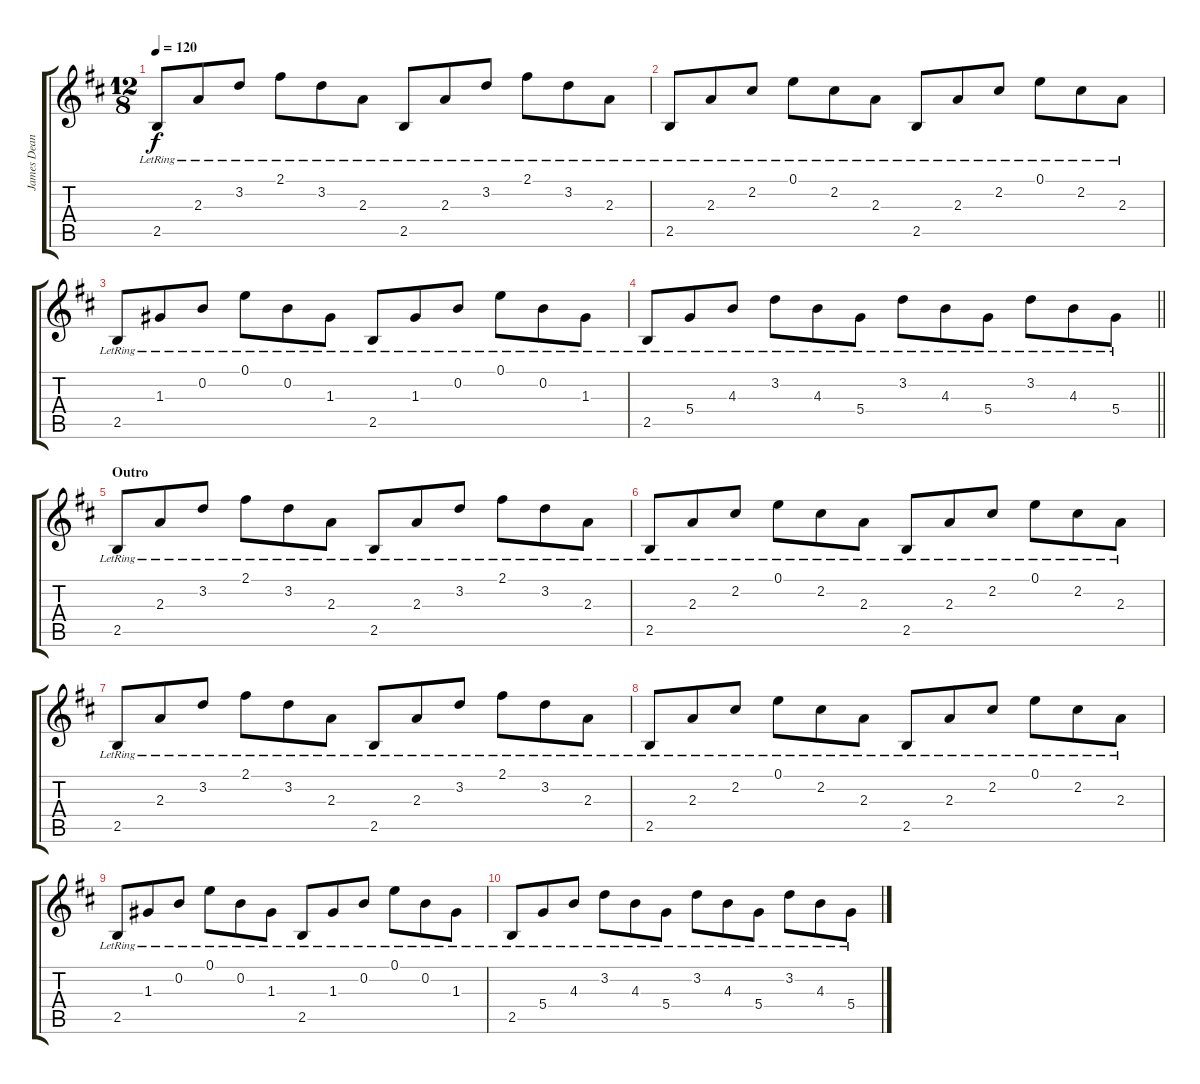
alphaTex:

\track ("James Dean Bradfield (Guitar)" "James Dean") {instrument electricguitarclean}
\staff {score tabs}
\tuning (E4 B3 G3 D3 A2 E2) {hide}
\ts (12 8)
\tempo 120
\clef g2
\ks d
2.5{lr}.8{dy f} 2.3{lr}.8 3.2{lr}.8 2.1{lr}.8 3.2{lr}.8 2.3{lr}.8 2.5{lr}.8 2.3{lr}.8 3.2{lr}.8 2.1{lr}.8 3.2{lr}.8 2.3{lr}.8 |
2.5{lr}.8 2.3{lr}.8 2.2{lr}.8 0.1{lr}.8 2.2{lr}.8 2.3{lr}.8 2.5{lr}.8 2.3{lr}.8 2.2{lr}.8 0.1{lr}.8 2.2{lr}.8 2.3{lr}.8 |
2.5{lr}.8 1.3{lr}.8 0.2{lr}.8 0.1{lr}.8 0.2{lr}.8 1.3{lr}.8 2.5{lr}.8 1.3{lr}.8 0.2{lr}.8 0.1{lr}.8 0.2{lr}.8 1.3{lr}.8 |
\barLineRight lightlight
2.5{lr}.8 5.4{lr}.8 4.3{lr}.8 3.2{lr}.8 4.3{lr}.8 5.4{lr}.8 3.2{lr}.8 4.3{lr}.8 5.4{lr}.8 3.2{lr}.8 4.3{lr}.8 5.4{lr}.8 |
\section ("" "Outro")
2.5{lr}.8 2.3{lr}.8 3.2{lr}.8 2.1{lr}.8 3.2{lr}.8 2.3{lr}.8 2.5{lr}.8 2.3{lr}.8 3.2{lr}.8 2.1{lr}.8 3.2{lr}.8 2.3{lr}.8 |
2.5{lr}.8 2.3{lr}.8 2.2{lr}.8 0.1{lr}.8 2.2{lr}.8 2.3{lr}.8 2.5{lr}.8 2.3{lr}.8 2.2{lr}.8 0.1{lr}.8 2.2{lr}.8 2.3{lr}.8 |
2.5{lr}.8 2.3{lr}.8 3.2{lr}.8 2.1{lr}.8 3.2{lr}.8 2.3{lr}.8 2.5{lr}.8 2.3{lr}.8 3.2{lr}.8 2.1{lr}.8 3.2{lr}.8 2.3{lr}.8 |
2.5{lr}.8 2.3{lr}.8 2.2{lr}.8 0.1{lr}.8 2.2{lr}.8 2.3{lr}.8 2.5{lr}.8 2.3{lr}.8 2.2{lr}.8 0.1{lr}.8 2.2{lr}.8 2.3{lr}.8 |
2.5{lr}.8 1.3{lr}.8 0.2{lr}.8 0.1{lr}.8 0.2{lr}.8 1.3{lr}.8 2.5{lr}.8 1.3{lr}.8 0.2{lr}.8 0.1{lr}.8 0.2{lr}.8 1.3{lr}.8 |
2.5{lr}.8 5.4{lr}.8 4.3{lr}.8 3.2{lr}.8 4.3{lr}.8 5.4{lr}.8 3.2{lr}.8 4.3{lr}.8 5.4{lr}.8 3.2{lr}.8 4.3{lr}.8 5.4{lr}.8
